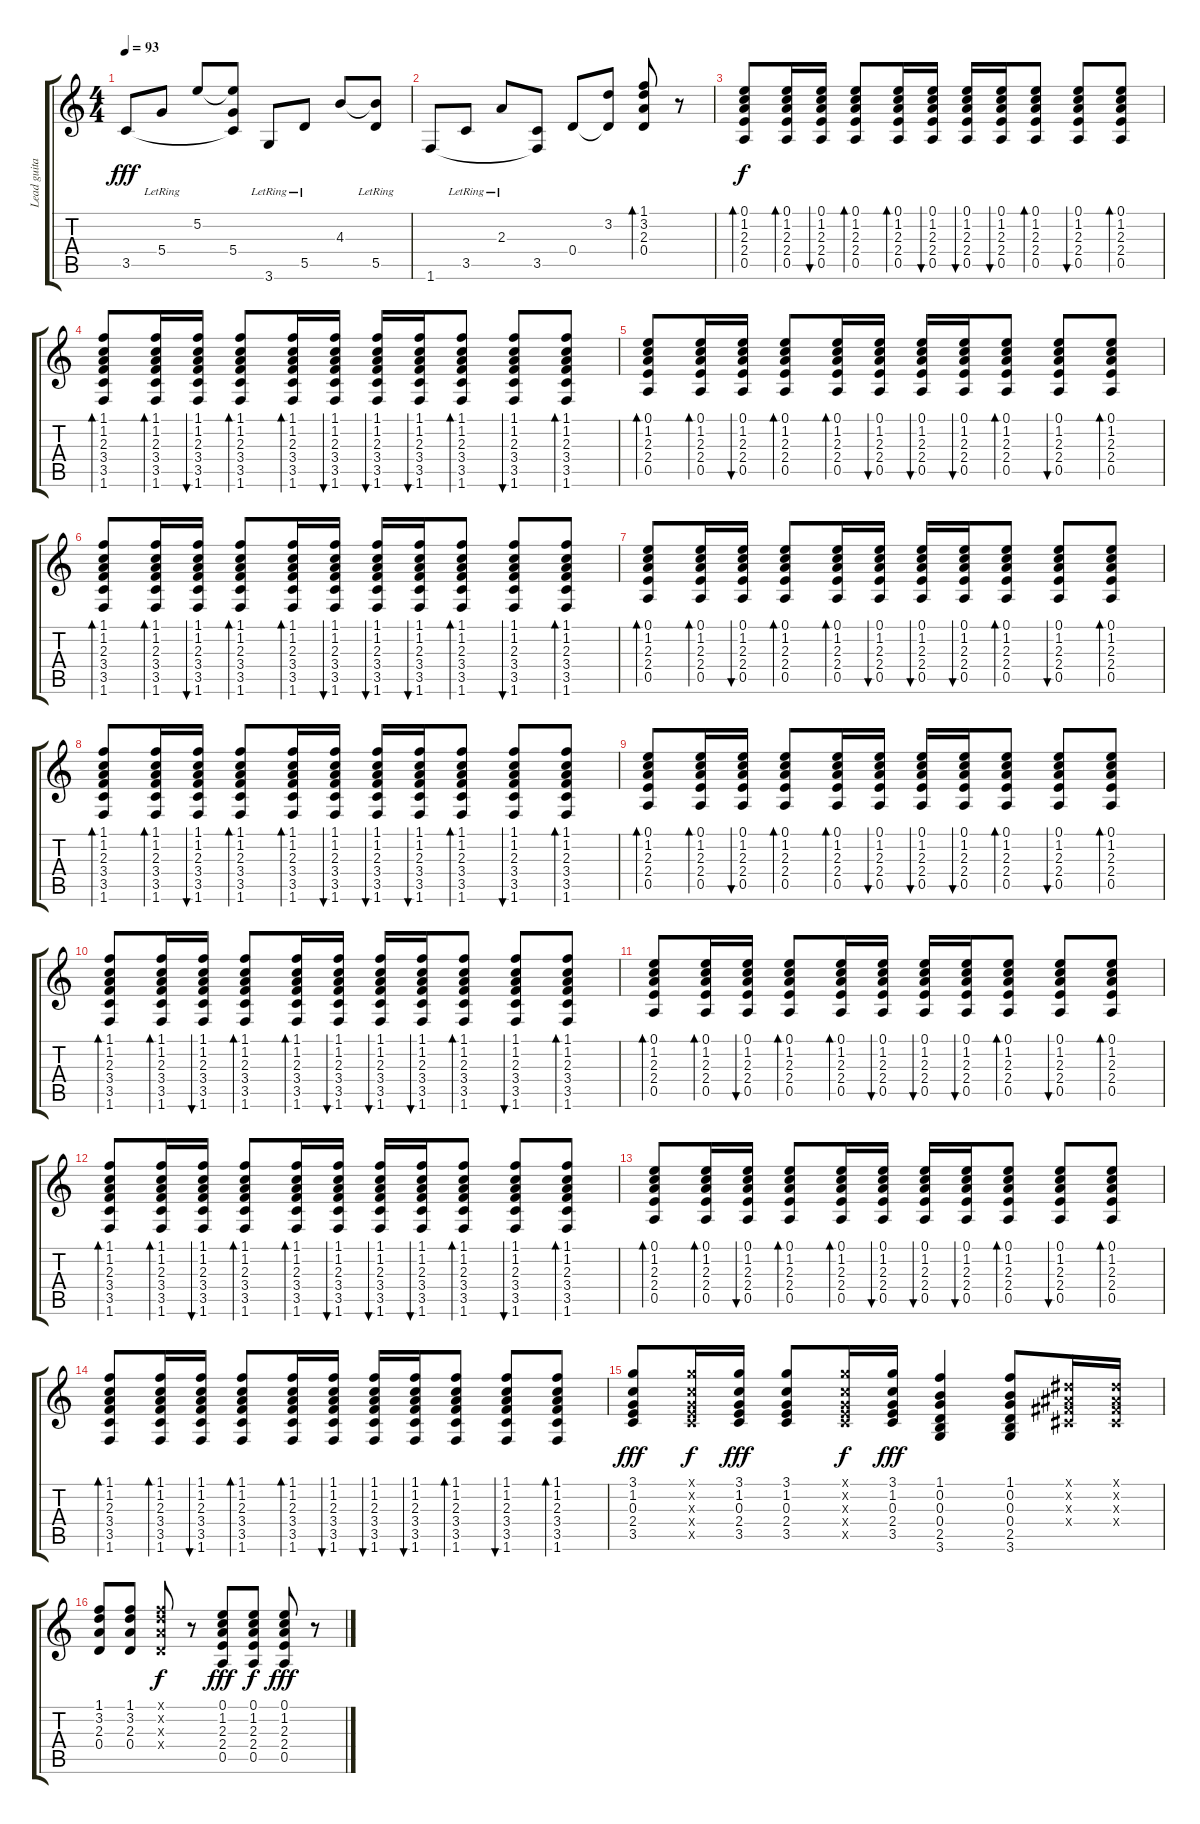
\track ("Lead guitar" "Lead guita") {instrument electricguitarclean}
\staff {score tabs}
\tuning (E4 B3 G3 D3 A2 E2) {hide}
\ts (4 4)
\tempo 93
\clef g2
\ks c
3.5.8{dy fff} 5.4{lr}.8 5.2.8 (5.2{t} 5.4 3.5{t}).8 3.6{lr}.8 5.5{lr}.8 4.3.8 (4.3{t} 5.5{lr}).8 |
1.6.8 3.5{lr}.8 2.3{lr}.8 (3.5 1.6{t}).8 0.4.8 (3.2 0.4{t}).8 (1.1 3.2 2.3 0.4).8{bd 60} r.8 |
(0.1 1.2 2.3 2.4 0.5).8{bd 60 dy f} (0.1 1.2 2.3 2.4 0.5).16{bd 60} (0.1 1.2 2.3 2.4 0.5).16{bu 60} (0.1 1.2 2.3 2.4 0.5).8{bd 30} (0.1 1.2 2.3 2.4 0.5).16{bd 30} (0.1 1.2 2.3 2.4 0.5).16{bu 30} (0.1 1.2 2.3 2.4 0.5).16{bu 60} (0.1 1.2 2.3 2.4 0.5).16{bu 60} (0.1 1.2 2.3 2.4 0.5).8{bd 30} (0.1 1.2 2.3 2.4 0.5).8{bu 30} (0.1 1.2 2.3 2.4 0.5).8{bd 30} |
(1.1 1.2 2.3 3.4 3.5 1.6).8{bd 30} (1.1 1.2 2.3 3.4 3.5 1.6).16{bd 30} (1.1 1.2 2.3 3.4 3.5 1.6).16{bu 30} (1.1 1.2 2.3 3.4 3.5 1.6).8{bd 30} (1.1 1.2 2.3 3.4 3.5 1.6).16{bd 30} (1.1 1.2 2.3 3.4 3.5 1.6).16{bu 30} (1.1 1.2 2.3 3.4 3.5 1.6).16{bu 30} (1.1 1.2 2.3 3.4 3.5 1.6).16{bu 30} (1.1 1.2 2.3 3.4 3.5 1.6).8{bd 30} (1.1 1.2 2.3 3.4 3.5 1.6).8{bu 30} (1.1 1.2 2.3 3.4 3.5 1.6).8{bd 30} |
(0.1 1.2 2.3 2.4 0.5).8{bd 60} (0.1 1.2 2.3 2.4 0.5).16{bd 60} (0.1 1.2 2.3 2.4 0.5).16{bu 60} (0.1 1.2 2.3 2.4 0.5).8{bd 30} (0.1 1.2 2.3 2.4 0.5).16{bd 30} (0.1 1.2 2.3 2.4 0.5).16{bu 30} (0.1 1.2 2.3 2.4 0.5).16{bu 60} (0.1 1.2 2.3 2.4 0.5).16{bu 60} (0.1 1.2 2.3 2.4 0.5).8{bd 30} (0.1 1.2 2.3 2.4 0.5).8{bu 30} (0.1 1.2 2.3 2.4 0.5).8{bd 30} |
(1.1 1.2 2.3 3.4 3.5 1.6).8{bd 30} (1.1 1.2 2.3 3.4 3.5 1.6).16{bd 30} (1.1 1.2 2.3 3.4 3.5 1.6).16{bu 30} (1.1 1.2 2.3 3.4 3.5 1.6).8{bd 30} (1.1 1.2 2.3 3.4 3.5 1.6).16{bd 30} (1.1 1.2 2.3 3.4 3.5 1.6).16{bu 30} (1.1 1.2 2.3 3.4 3.5 1.6).16{bu 30} (1.1 1.2 2.3 3.4 3.5 1.6).16{bu 30} (1.1 1.2 2.3 3.4 3.5 1.6).8{bd 30} (1.1 1.2 2.3 3.4 3.5 1.6).8{bu 30} (1.1 1.2 2.3 3.4 3.5 1.6).8{bd 30} |
(0.1 1.2 2.3 2.4 0.5).8{bd 60} (0.1 1.2 2.3 2.4 0.5).16{bd 60} (0.1 1.2 2.3 2.4 0.5).16{bu 60} (0.1 1.2 2.3 2.4 0.5).8{bd 30} (0.1 1.2 2.3 2.4 0.5).16{bd 30} (0.1 1.2 2.3 2.4 0.5).16{bu 30} (0.1 1.2 2.3 2.4 0.5).16{bu 60} (0.1 1.2 2.3 2.4 0.5).16{bu 60} (0.1 1.2 2.3 2.4 0.5).8{bd 30} (0.1 1.2 2.3 2.4 0.5).8{bu 30} (0.1 1.2 2.3 2.4 0.5).8{bd 30} |
(1.1 1.2 2.3 3.4 3.5 1.6).8{bd 30} (1.1 1.2 2.3 3.4 3.5 1.6).16{bd 30} (1.1 1.2 2.3 3.4 3.5 1.6).16{bu 30} (1.1 1.2 2.3 3.4 3.5 1.6).8{bd 30} (1.1 1.2 2.3 3.4 3.5 1.6).16{bd 30} (1.1 1.2 2.3 3.4 3.5 1.6).16{bu 30} (1.1 1.2 2.3 3.4 3.5 1.6).16{bu 30} (1.1 1.2 2.3 3.4 3.5 1.6).16{bu 30} (1.1 1.2 2.3 3.4 3.5 1.6).8{bd 30} (1.1 1.2 2.3 3.4 3.5 1.6).8{bu 30} (1.1 1.2 2.3 3.4 3.5 1.6).8{bd 30} |
(0.1 1.2 2.3 2.4 0.5).8{bd 60} (0.1 1.2 2.3 2.4 0.5).16{bd 60} (0.1 1.2 2.3 2.4 0.5).16{bu 60} (0.1 1.2 2.3 2.4 0.5).8{bd 30} (0.1 1.2 2.3 2.4 0.5).16{bd 30} (0.1 1.2 2.3 2.4 0.5).16{bu 30} (0.1 1.2 2.3 2.4 0.5).16{bu 60} (0.1 1.2 2.3 2.4 0.5).16{bu 60} (0.1 1.2 2.3 2.4 0.5).8{bd 30} (0.1 1.2 2.3 2.4 0.5).8{bu 30} (0.1 1.2 2.3 2.4 0.5).8{bd 30} |
(1.1 1.2 2.3 3.4 3.5 1.6).8{bd 30} (1.1 1.2 2.3 3.4 3.5 1.6).16{bd 30} (1.1 1.2 2.3 3.4 3.5 1.6).16{bu 30} (1.1 1.2 2.3 3.4 3.5 1.6).8{bd 30} (1.1 1.2 2.3 3.4 3.5 1.6).16{bd 30} (1.1 1.2 2.3 3.4 3.5 1.6).16{bu 30} (1.1 1.2 2.3 3.4 3.5 1.6).16{bu 30} (1.1 1.2 2.3 3.4 3.5 1.6).16{bu 30} (1.1 1.2 2.3 3.4 3.5 1.6).8{bd 30} (1.1 1.2 2.3 3.4 3.5 1.6).8{bu 30} (1.1 1.2 2.3 3.4 3.5 1.6).8{bd 30} |
(0.1 1.2 2.3 2.4 0.5).8{bd 60} (0.1 1.2 2.3 2.4 0.5).16{bd 60} (0.1 1.2 2.3 2.4 0.5).16{bu 60} (0.1 1.2 2.3 2.4 0.5).8{bd 30} (0.1 1.2 2.3 2.4 0.5).16{bd 30} (0.1 1.2 2.3 2.4 0.5).16{bu 30} (0.1 1.2 2.3 2.4 0.5).16{bu 60} (0.1 1.2 2.3 2.4 0.5).16{bu 60} (0.1 1.2 2.3 2.4 0.5).8{bd 30} (0.1 1.2 2.3 2.4 0.5).8{bu 30} (0.1 1.2 2.3 2.4 0.5).8{bd 30} |
(1.1 1.2 2.3 3.4 3.5 1.6).8{bd 30} (1.1 1.2 2.3 3.4 3.5 1.6).16{bd 30} (1.1 1.2 2.3 3.4 3.5 1.6).16{bu 30} (1.1 1.2 2.3 3.4 3.5 1.6).8{bd 30} (1.1 1.2 2.3 3.4 3.5 1.6).16{bd 30} (1.1 1.2 2.3 3.4 3.5 1.6).16{bu 30} (1.1 1.2 2.3 3.4 3.5 1.6).16{bu 30} (1.1 1.2 2.3 3.4 3.5 1.6).16{bu 30} (1.1 1.2 2.3 3.4 3.5 1.6).8{bd 30} (1.1 1.2 2.3 3.4 3.5 1.6).8{bu 30} (1.1 1.2 2.3 3.4 3.5 1.6).8{bd 30} |
(0.1 1.2 2.3 2.4 0.5).8{bd 60} (0.1 1.2 2.3 2.4 0.5).16{bd 60} (0.1 1.2 2.3 2.4 0.5).16{bu 60} (0.1 1.2 2.3 2.4 0.5).8{bd 30} (0.1 1.2 2.3 2.4 0.5).16{bd 30} (0.1 1.2 2.3 2.4 0.5).16{bu 30} (0.1 1.2 2.3 2.4 0.5).16{bu 60} (0.1 1.2 2.3 2.4 0.5).16{bu 60} (0.1 1.2 2.3 2.4 0.5).8{bd 30} (0.1 1.2 2.3 2.4 0.5).8{bu 30} (0.1 1.2 2.3 2.4 0.5).8{bd 30} |
(1.1 1.2 2.3 3.4 3.5 1.6).8{bd 30} (1.1 1.2 2.3 3.4 3.5 1.6).16{bd 30} (1.1 1.2 2.3 3.4 3.5 1.6).16{bu 30} (1.1 1.2 2.3 3.4 3.5 1.6).8{bd 30} (1.1 1.2 2.3 3.4 3.5 1.6).16{bd 30} (1.1 1.2 2.3 3.4 3.5 1.6).16{bu 30} (1.1 1.2 2.3 3.4 3.5 1.6).16{bu 30} (1.1 1.2 2.3 3.4 3.5 1.6).16{bu 30} (1.1 1.2 2.3 3.4 3.5 1.6).8{bd 30} (1.1 1.2 2.3 3.4 3.5 1.6).8{bu 30} (1.1 1.2 2.3 3.4 3.5 1.6).8{bd 30} |
(3.1 1.2 0.3 2.4 3.5).8{dy fff} (3.1{x} 1.2{x} 0.3{x} 2.4{x} 3.5{x}).16{dy f} (3.1 1.2 0.3 2.4 3.5).16{dy fff} (3.1 1.2 0.3 2.4 3.5).8 (3.1{x} 1.2{x} 0.3{x} 2.4{x} 3.5{x}).16{dy f} (3.1 1.2 0.3 2.4 3.5).16{dy fff} (1.1 0.2 0.3 0.4 2.5 3.6).4 (1.1 0.2 0.3 0.4 2.5 3.6).8 (-1.1{x} -1.2{x} -1.3{x} -1.4{x}).16 (-1.1{x} -1.2{x} -1.3{x} -1.4{x}).16 |
(1.1 3.2 2.3 0.4).8 (1.1 3.2 2.3 0.4).8 (1.1{x} 3.2{x} 2.3{x} 0.4{x}).8{dy f} r.8 (0.1 1.2 2.3 2.4 0.5).8{dy fff} (0.1 1.2 2.3 2.4 0.5).8{dy f} (0.1 1.2 2.3 2.4 0.5).8{dy fff} r.8
